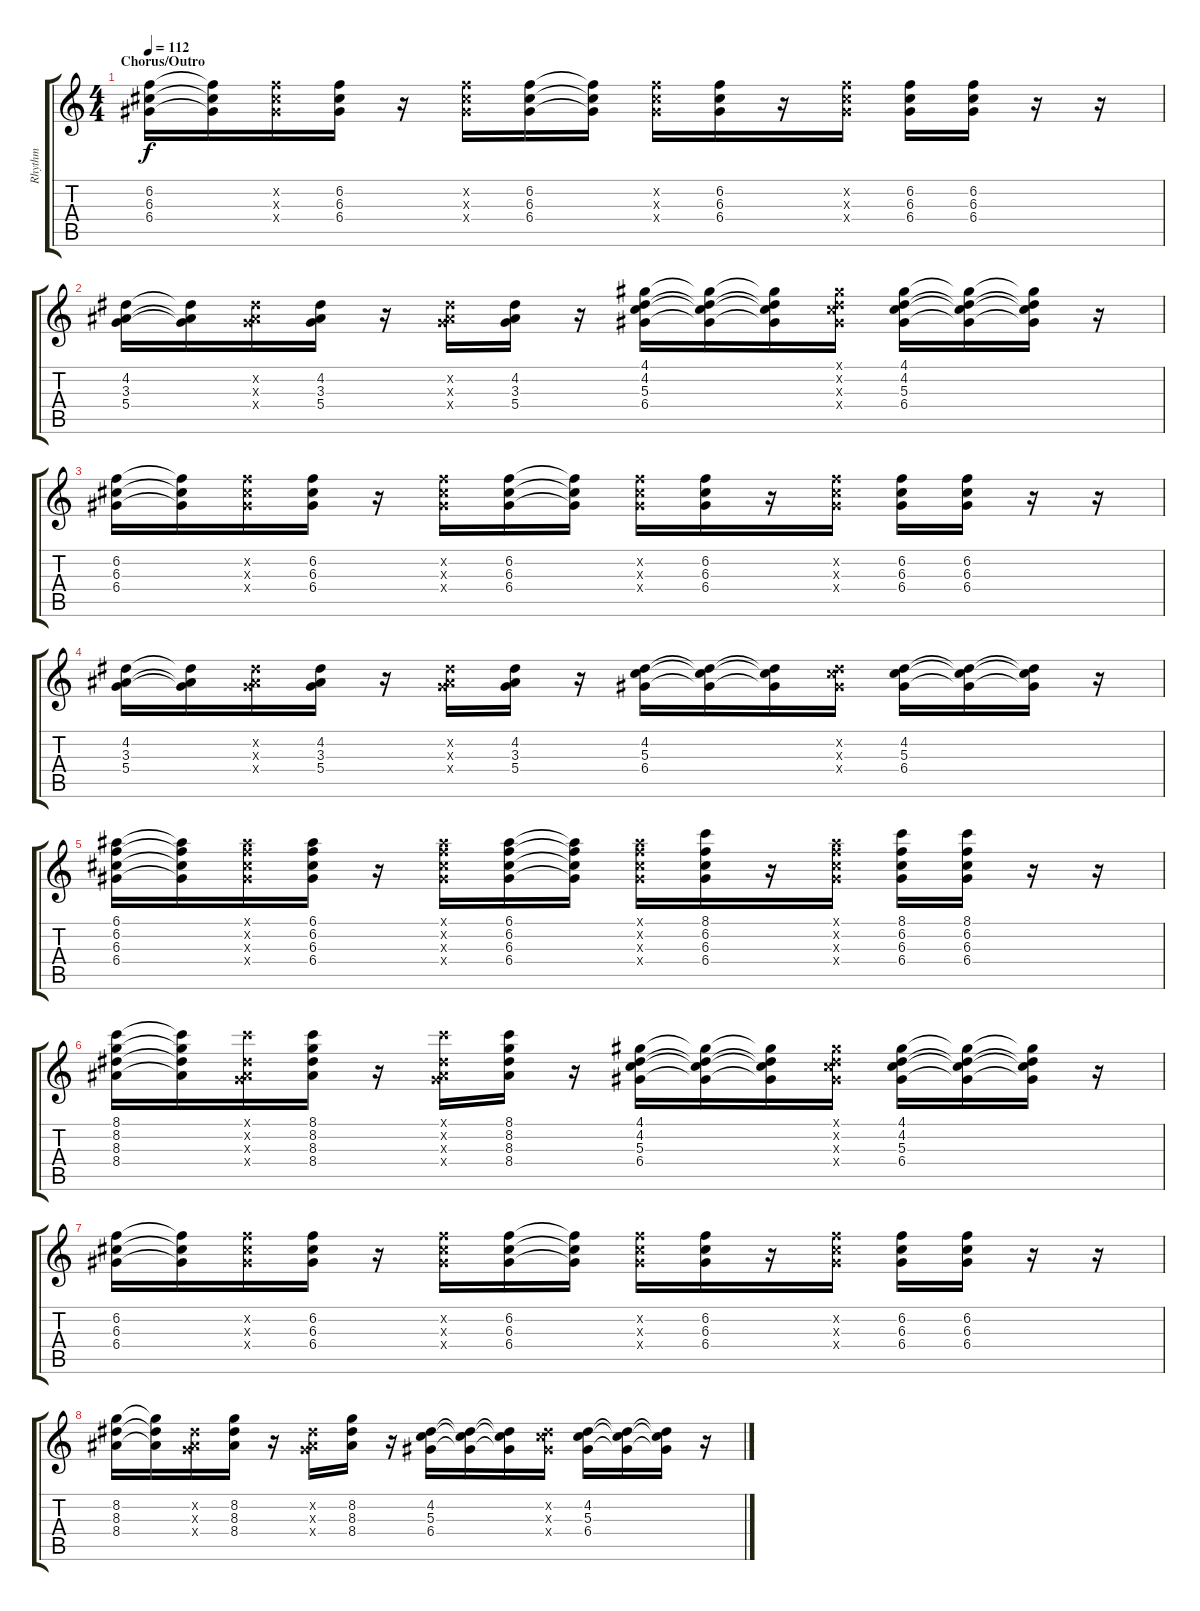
\track ("Rhythm" "Rhythm") {instrument electricguitarclean}
\staff {score tabs}
\tuning (E4 B3 G3 D3 A2 E2) {hide}
\ts (4 4)
\section ("" "Chorus/Outro")
\tempo 112
\clef g2
\ks c
(6.2 6.3 6.4).16{dy f} (6.2{t} 6.3{t} 6.4{t}).16 (6.2{x} 6.3{x} 6.4{x}).16 (6.2 6.3 6.4).16 r.16 (6.2{x} 6.3{x} 6.4{x}).16 (6.2 6.3 6.4).16 (6.2{t} 6.3{t} 6.4{t}).16 (6.2{x} 6.3{x} 6.4{x}).16 (6.2 6.3 6.4).16 r.16 (6.2{x} 6.3{x} 6.4{x}).16 (6.2 6.3 6.4).16 (6.2 6.3 6.4).16 r.16 r.16 |
(4.2 3.3 5.4).16 (4.2{t} 3.3{t} 5.4{t}).16 (4.2{x} 3.3{x} 5.4{x}).16 (4.2 3.3 5.4).16 r.16 (4.2{x} 3.3{x} 5.4{x}).16 (4.2 3.3 5.4).16 r.16 (4.1 4.2 5.3 6.4).16 (4.1{t} 4.2{t} 5.3{t} 6.4{t}).16 (4.1{t} 4.2{t} 5.3{t} 6.4{t}).16 (4.1{x} 4.2{x} 5.3{x} 6.4{x}).16 (4.1 4.2 5.3 6.4).16 (4.1{t} 4.2{t} 5.3{t} 6.4{t}).16 (4.1{t} 4.2{t} 5.3{t} 6.4{t}).16 r.16 |
(6.2 6.3 6.4).16 (6.2{t} 6.3{t} 6.4{t}).16 (6.2{x} 6.3{x} 6.4{x}).16 (6.2 6.3 6.4).16 r.16 (6.2{x} 6.3{x} 6.4{x}).16 (6.2 6.3 6.4).16 (6.2{t} 6.3{t} 6.4{t}).16 (6.2{x} 6.3{x} 6.4{x}).16 (6.2 6.3 6.4).16 r.16 (6.2{x} 6.3{x} 6.4{x}).16 (6.2 6.3 6.4).16 (6.2 6.3 6.4).16 r.16 r.16 |
(4.2 3.3 5.4).16 (4.2{t} 3.3{t} 5.4{t}).16 (4.2{x} 3.3{x} 5.4{x}).16 (4.2 3.3 5.4).16 r.16 (4.2{x} 3.3{x} 5.4{x}).16 (4.2 3.3 5.4).16 r.16 (4.2 5.3 6.4).16 (4.2{t} 5.3{t} 6.4{t}).16 (4.2{t} 5.3{t} 6.4{t}).16 (4.2{x} 5.3{x} 6.4{x}).16 (4.2 5.3 6.4).16 (4.2{t} 5.3{t} 6.4{t}).16 (4.2{t} 5.3{t} 6.4{t}).16 r.16 |
(6.1 6.2 6.3 6.4).16 (6.1{t} 6.2{t} 6.3{t} 6.4{t}).16 (6.1{x} 6.2{x} 6.3{x} 6.4{x}).16 (6.1 6.2 6.3 6.4).16 r.16 (6.1{x} 6.2{x} 6.3{x} 6.4{x}).16 (6.1 6.2 6.3 6.4).16 (6.1{t} 6.2{t} 6.3{t} 6.4{t}).16 (6.1{x} 6.2{x} 6.3{x} 6.4{x}).16 (8.1 6.2 6.3 6.4).16 r.16 (6.1{x} 6.2{x} 6.3{x} 6.4{x}).16 (8.1 6.2 6.3 6.4).16 (8.1 6.2 6.3 6.4).16 r.16 r.16 |
(8.1 8.2 8.3 8.4).16 (8.1{t} 8.2{t} 8.3{t} 8.4{t}).16 (8.1{x} 4.2{x} 3.3{x} 5.4{x}).16 (8.1 8.2 8.3 8.4).16 r.16 (8.1{x} 4.2{x} 3.3{x} 5.4{x}).16 (8.1 8.2 8.3 8.4).16 r.16 (4.1 4.2 5.3 6.4).16 (4.1{t} 4.2{t} 5.3{t} 6.4{t}).16 (4.1{t} 4.2{t} 5.3{t} 6.4{t}).16 (4.1{x} 4.2{x} 5.3{x} 6.4{x}).16 (4.1 4.2 5.3 6.4).16 (4.1{t} 4.2{t} 5.3{t} 6.4{t}).16 (4.1{t} 4.2{t} 5.3{t} 6.4{t}).16 r.16 |
(6.2 6.3 6.4).16 (6.2{t} 6.3{t} 6.4{t}).16 (6.2{x} 6.3{x} 6.4{x}).16 (6.2 6.3 6.4).16 r.16 (6.2{x} 6.3{x} 6.4{x}).16 (6.2 6.3 6.4).16 (6.2{t} 6.3{t} 6.4{t}).16 (6.2{x} 6.3{x} 6.4{x}).16 (6.2 6.3 6.4).16 r.16 (6.2{x} 6.3{x} 6.4{x}).16 (6.2 6.3 6.4).16 (6.2 6.3 6.4).16 r.16 r.16 |
(8.2 8.3 8.4).16 (8.2{t} 8.3{t} 8.4{t}).16 (4.2{x} 3.3{x} 5.4{x}).16 (8.2 8.3 8.4).16 r.16 (4.2{x} 3.3{x} 5.4{x}).16 (8.2 8.3 8.4).16 r.16 (4.2 5.3 6.4).16 (4.2{t} 5.3{t} 6.4{t}).16 (4.2{t} 5.3{t} 6.4{t}).16 (4.2{x} 5.3{x} 6.4{x}).16 (4.2 5.3 6.4).16 (4.2{t} 5.3{t} 6.4{t}).16 (4.2{t} 5.3{t} 6.4{t}).16 r.16
